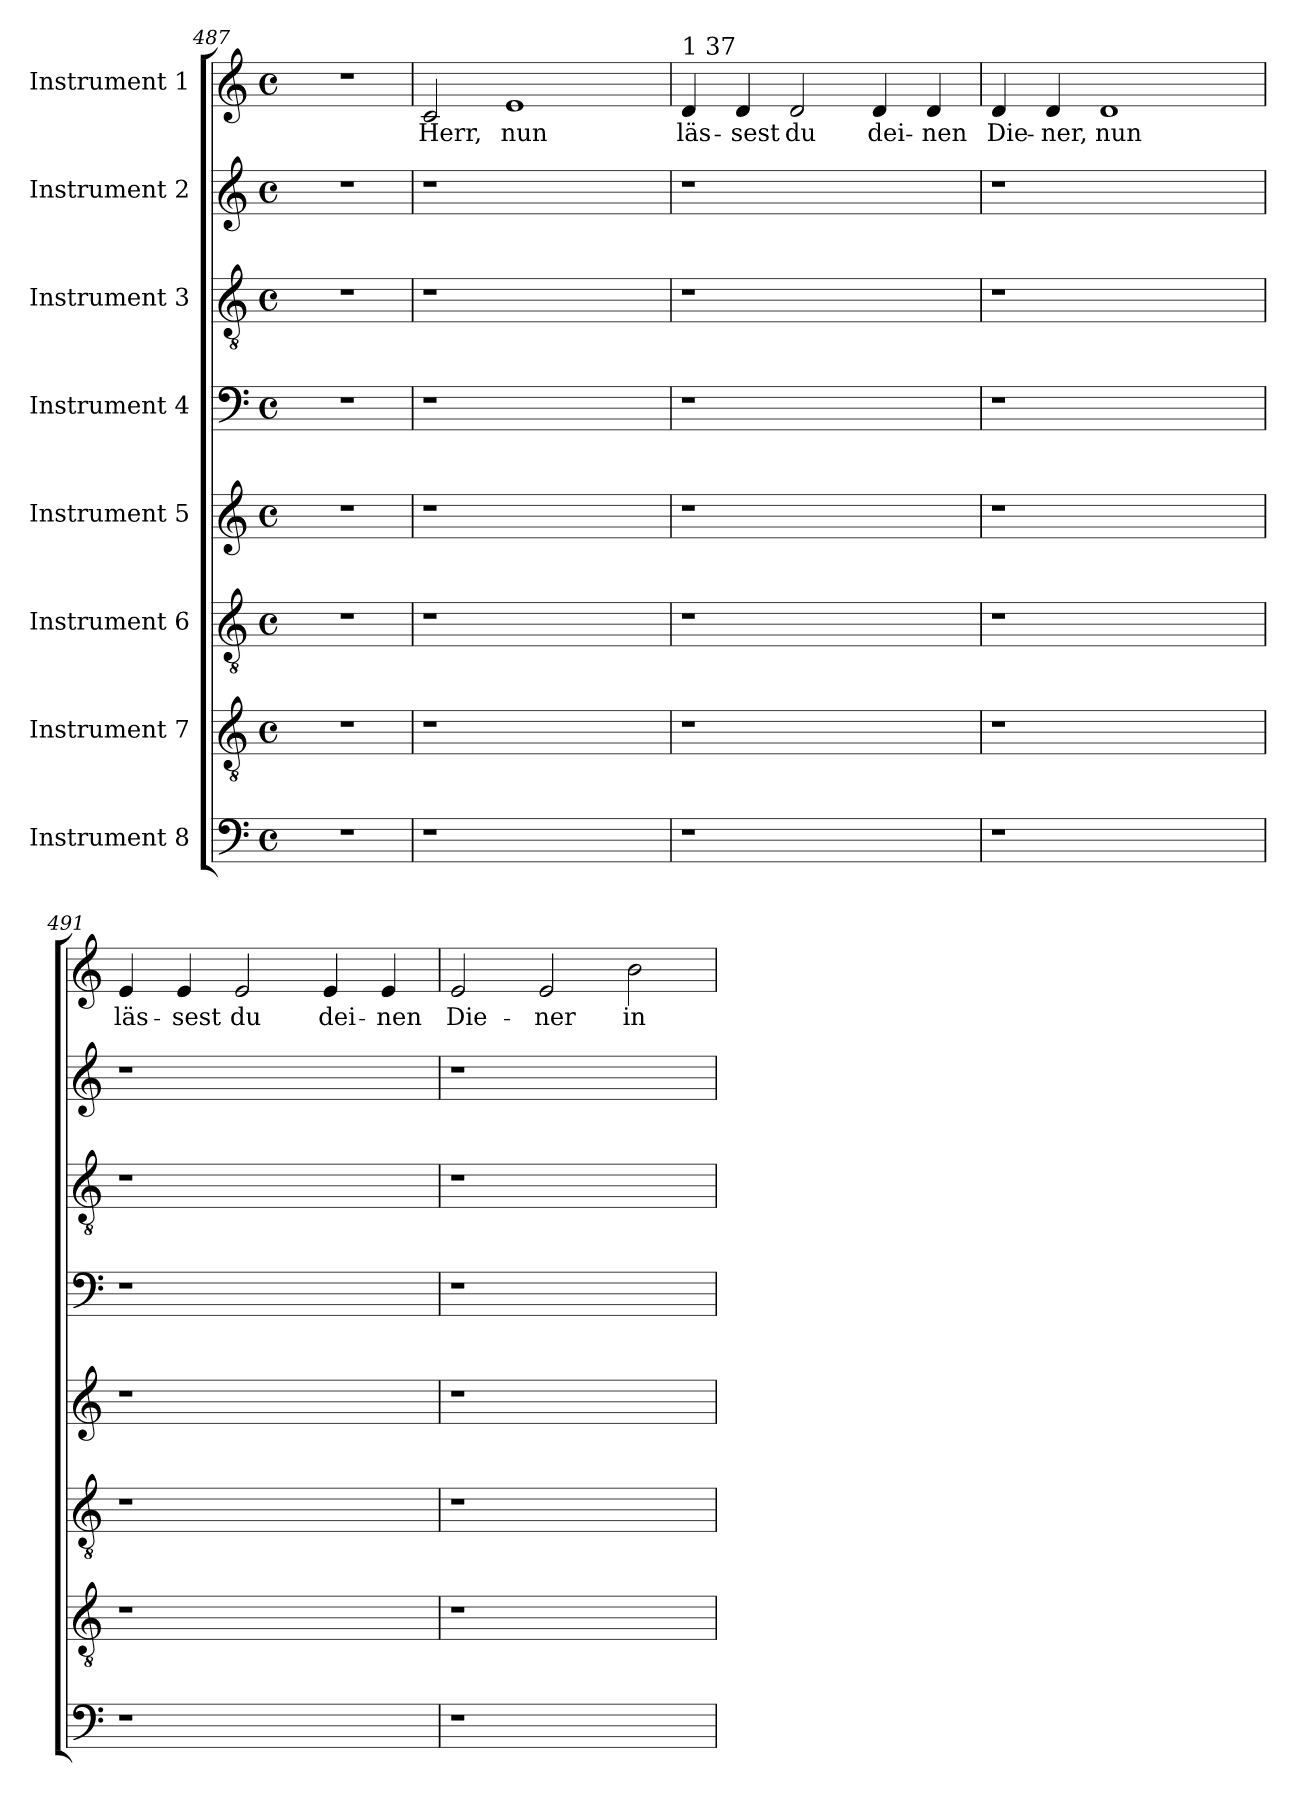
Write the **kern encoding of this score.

**kern	**kern	**kern	**kern	**kern	**kern	**kern	**kern	**text
*part8	*part7	*part6	*part5	*part4	*part3	*part2	*part1	*part1
*staff8	*staff7	*staff6	*staff5	*staff4	*staff3	*staff2	*staff1	*staff1
*I"Instrument 8	*I"Instrument 7	*I"Instrument 6	*I"Instrument 5	*I"Instrument 4	*I"Instrument 3	*I"Instrument 2	*I"Instrument 1	*
*clefF4	*clefGv2	*clefGv2	*clefG2	*clefF4	*clefGv2	*clefG2	*clefG2	*
*M4/4	*M4/4	*M4/4	*M4/4	*M4/4	*M4/4	*M4/4	*M4/4	*
*met(c)	*met(c)	*met(c)	*met(c)	*met(c)	*met(c)	*met(c)	*met(c)	*
=487	=487	=487	=487	=487	=487	=487	=487	=487
1r	1r	1r	1r	1r	1r	1r	1r	.
=488	=488	=488	=488	=488	=488	=488	=488	=488
!	!	!	!	!	!	!	!	!LO:LY:b:cj
1r	1r	1r	1r	1r	1r	1r	2c/	Herr,
!	!	!	!	!	!	!	!	!LO:LY:b:cj
.	.	.	.	.	.	.	1e	nun
2ryy	2ryy	2ryy	2ryy	2ryy	2ryy	2ryy	.	.
!!LO:LB:g=z
=489	=489	=489	=489	=489	=489	=489	=489	=489
!	!	!	!	!	!	!	!LO:TX:a:t=1 37	!
!	!	!	!	!	!	!	!	!LO:LY:b
1r	1r	1r	1r	1r	1r	1r	4d/	läs-
!	!	!	!	!	!	!	!	!LO:LY:b:rj
.	.	.	.	.	.	.	4d/	-sest
!	!	!	!	!	!	!	!	!LO:LY:b:cj
.	.	.	.	.	.	.	2d/	du
!	!	!	!	!	!	!	!	!LO:LY:b
2ryy	2ryy	2ryy	2ryy	2ryy	2ryy	2ryy	4d/	dei-
!	!	!	!	!	!	!	!	!LO:LY:b:rj
.	.	.	.	.	.	.	4d/	-nen
=490	=490	=490	=490	=490	=490	=490	=490	=490
!	!	!	!	!	!	!	!	!LO:LY:b
1r	1r	1r	1r	1r	1r	1r	4d/	Die-
!	!	!	!	!	!	!	!	!LO:LY:b:rj
.	.	.	.	.	.	.	4d/	-ner,
!	!	!	!	!	!	!	!	!LO:LY:b:cj
.	.	.	.	.	.	.	1d	nun
2ryy	2ryy	2ryy	2ryy	2ryy	2ryy	2ryy	.	.
=491	=491	=491	=491	=491	=491	=491	=491	=491
!	!	!	!	!	!	!	!	!LO:LY:b
1r	1r	1r	1r	1r	1r	1r	4e/	läs-
!	!	!	!	!	!	!	!	!LO:LY:b:rj
.	.	.	.	.	.	.	4e/	-sest
!	!	!	!	!	!	!	!	!LO:LY:b:cj
.	.	.	.	.	.	.	2e/	du
!	!	!	!	!	!	!	!	!LO:LY:b
2ryy	2ryy	2ryy	2ryy	2ryy	2ryy	2ryy	4e/	dei-
!	!	!	!	!	!	!	!	!LO:LY:b:rj
.	.	.	.	.	.	.	4e/	-nen
=492	=492	=492	=492	=492	=492	=492	=492	=492
!	!	!	!	!	!	!	!	!LO:LY:b:cj
1r	1r	1r	1r	1r	1r	1r	2e/	Die-
!	!	!	!	!	!	!	!	!LO:LY:b:cj
.	.	.	.	.	.	.	2e/	-ner
!	!	!	!	!	!	!	!	!LO:LY:b:cj
2ryy	2ryy	2ryy	2ryy	2ryy	2ryy	2ryy	2b\	in
=	=	=	=	=	=	=	=	=
*-	*-	*-	*-	*-	*-	*-	*-	*-
